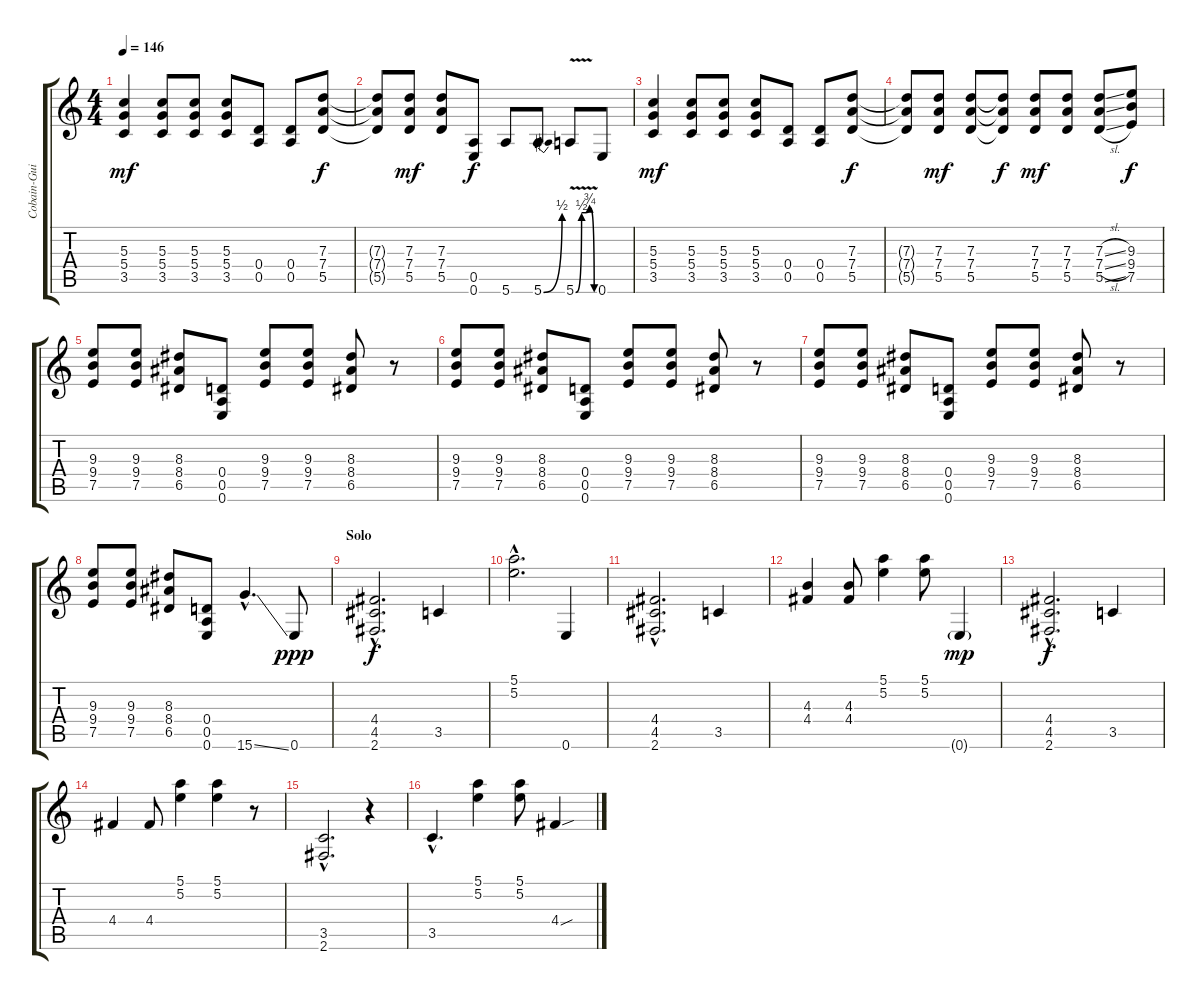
\track ("Cobain-Guitar" "Cobain-Gui") {instrument distortionguitar}
\staff {score tabs}
\tuning (E4 B3 G3 D3 A2 E2) {hide}
\ts (4 4)
\tempo 146
\clef g2
\ks c
(5.3 5.4 3.5).4{dy mf} (5.3 5.4 3.5).8 (5.3 5.4 3.5).8 (5.3 5.4 3.5).8 (0.4 0.5).8 (0.4 0.5).8 (7.3 7.4 5.5).8{dy f} |
(7.3{t} 7.4{t} 5.5{t}).8 (7.3 7.4 5.5).8{dy mf} (7.3 7.4 5.5).8 (0.5 0.6).8{dy f} 5.6.8 5.6{be (bend 0 0 60 2)}.8 5.6{be (custom 0 0 19 2 30 2 45 3 60 0) v}.8 0.6.8 |
(5.3 5.4 3.5).4{dy mf} (5.3 5.4 3.5).8 (5.3 5.4 3.5).8 (5.3 5.4 3.5).8 (0.4 0.5).8 (0.4 0.5).8 (7.3 7.4 5.5).8{dy f} |
(7.3{t} 7.4{t} 5.5{t}).8 (7.3 7.4 5.5).8{dy mf} (7.3 7.4 5.5).8 (7.3{t} 7.4{t} 5.5{t}).8{dy f} (7.3 7.4 5.5).8{dy mf} (7.3 7.4 5.5).8 (7.3{sl} 7.4{sl} 5.5{sl}).8 (9.3 9.4 7.5).8{dy f} |
(9.3 9.4 7.5).8 (9.3 9.4 7.5).8 (8.3 8.4 6.5).8 (0.4 0.5 0.6).8 (9.3 9.4 7.5).8 (9.3 9.4 7.5).8 (8.3 8.4 6.5).8 r.8 |
(9.3 9.4 7.5).8 (9.3 9.4 7.5).8 (8.3 8.4 6.5).8 (0.4 0.5 0.6).8 (9.3 9.4 7.5).8 (9.3 9.4 7.5).8 (8.3 8.4 6.5).8 r.8 |
(9.3 9.4 7.5).8 (9.3 9.4 7.5).8 (8.3 8.4 6.5).8 (0.4 0.5 0.6).8 (9.3 9.4 7.5).8 (9.3 9.4 7.5).8 (8.3 8.4 6.5).8 r.8 |
(9.3 9.4 7.5).8 (9.3 9.4 7.5).8 (8.3 8.4 6.5).8 (0.4 0.5 0.6).8 15.6{ss hac}.4{d} 0.6.8{dy ppp} |
\section ("" "Solo")
(4.4{hac} 4.5{hac} 2.6{hac}).2{d dy f} 3.5.4 |
(5.1{hac} 5.2{hac}).2{d} 0.6.4 |
(4.4{hac} 4.5{hac} 2.6{hac}).2{d} 3.5.4 |
(4.3 4.4).4 (4.3 4.4).8 (5.1 5.2).4 (5.1 5.2).8 0.6{g}.4{dy mp} |
(4.4{hac} 4.5{hac} 2.6{hac}).2{d dy f} 3.5.4 |
4.4.4 4.4.8 (5.1 5.2).4 (5.1 5.2).4 r.8 |
(3.5{hac} 2.6{hac}).2{d} r.4 |
3.5{hac}.4{d} (5.1 5.2).4 (5.1 5.2).8 4.4{sou}.4
